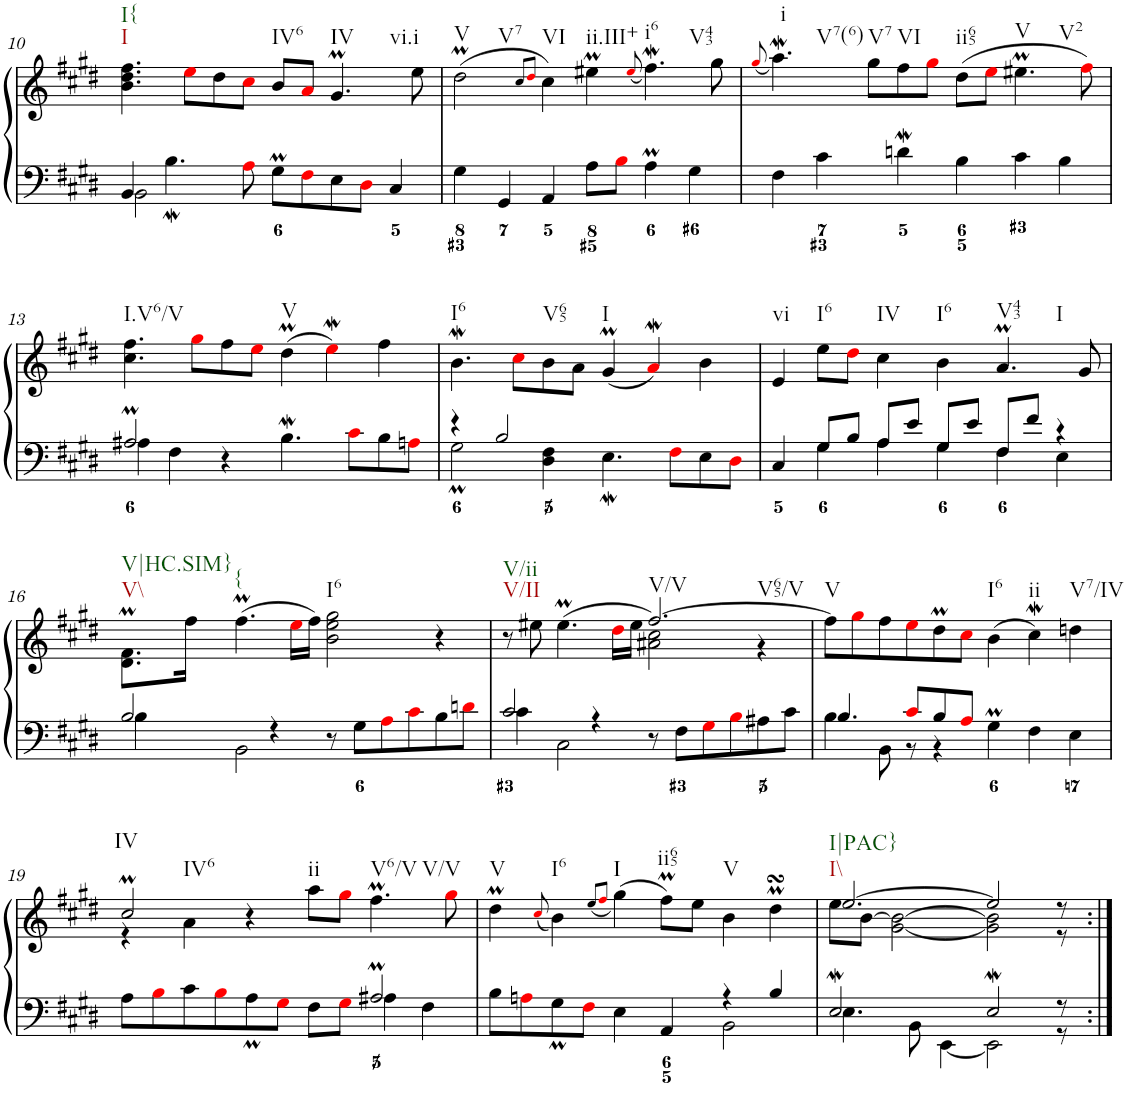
**kern	**kern
*part1	*part1
*staff2	*staff1
*I"Clavecin	*
!!LO:PB:g=z
*clefF4	*clefG2
*k[f#c#g#d#]	*k[f#c#g#d#]
*E:	*E:
*M3/2	*M3/2
=10	=10
*^	*
!	!	!LO:TX:b:t=I
!	!	!LO:TX:b:t=I{
4BB/	2BB\	4.b\ 4.dd#\ 4.ff#\
4.BW\	.	.
.	.	8eei\L
.	1ryy	8dd#\
8Ai\	.	8cc#i\J
!	!	!LO:TX:b:t=IV6
8G#m\L	.	8b/L
8F#i\	.	8ai/J
!	!	!LO:TX:b:t=IV
!	!	!LO:TX:b:t=vi.i
8E\	.	4.g#m/
8D#i\J	.	.
4C#/	.	.
.	.	8ee\
*v	*v	*
=11	=11
!	!LO:TX:b:t=V
!	!LO:TX:b:t=V7
4G#\	(>2dd#m\
4GG#/	.
.	8qcc#/L
.	8qdd#i/J
!	!LO:TX:b:t=VI
4AA/	4cc#\)
!	!LO:TX:b:t=ii.III+
8A\L	4ee#Xm\
8Bi\J	.
.	(<8qee#i/
!	!LO:TX:b:t=i6
!	!LO:TX:b:t=V43
4AM\	4.ff#W\)
4G#\	.
.	8gg#\
=12	=12
.	(<8qgg#i/
!	!LO:TX:b:t=i
!	!LO:TX:b:t=V7(6)
4F#\	4.aaw\)
4c#\	.
!	!LO:TX:b:t=V7
.	8gg#\L
!	!LO:TX:b:t=VI
4dnw\	8ff#\
.	8gg#i\J
!	!LO:TX:b:t=ii65
4B\	(>8dd#\L
.	8eei\J
!	!LO:TX:b:t=V
!	!LO:TX:b:t=V2
4c#\	4.ee#Xm\
4B\	.
.	8ff#i\)
!!LO:LB:g=z
=13	=13
*^	*
!	!	!LO:TX:b:t=I.V6/V
2A#Xm/	4A#\	4.cc#\ 4.ff#\
.	4F#\	.
.	.	8gg#i\L
4r	1ryy	8ff#\
.	.	8eei\J
!	!	!LO:TX:b:t=V
4.BW\	.	(>4dd#m\
.	.	4eewi\)
8c#i\L	.	.
8B\	.	4ff#\
8Ani\J	.	.
=14	=14	=14
!	!	!LO:TX:b:t=I6
4r	2G#m\	4.bW\
2B/	.	.
.	.	8cc#i\L
!	!	!LO:TX:b:t=V65
.	4D#\ 4F#\	8b\
.	.	8a\J
!	!	!LO:TX:b:t=I
2.ryy	4.Ew\	(<4g#m/
.	.	4awi/)
.	8F#i\L	.
.	8E\	4b\
.	8D#i\J	.
=15	=15	=15
!	!	!LO:TX:b:t=vi
4C#/	4ryy	4e/
!	!	!LO:TX:b:t=I6
8G#/L	4G#\	8ee\L
8B/J	.	8dd#i\J
!	!	!LO:TX:b:t=IV
8A/L	4A\	4cc#\
8e/J	.	.
!	!	!LO:TX:b:t=I6
8G#/L	4G#\	4b\
8e/J	.	.
!	!	!LO:TX:b:t=V43
!	!	!LO:TX:b:t=I
8F#/L	4F#\	4.aM/
8f#/J	.	.
4r	4E\	.
.	.	8g#/
!!LO:LB:g=z
=16	=16	=16
!	!	!LO:TX:b:t=V\\
!	!	!LO:TX:b:t=V|HC.SIM}
2B/	4B\	8.d#\M 8.f#\ML
.	.	16ff#\Jk
!	!	!LO:TX:b:t={
.	2BB\	(>4.ff#M\
4r	.	.
.	.	16eei\LL
.	.	16ff#\JJ)
!	!	!LO:TX:b:t=I6
8r	2.ryy	2b\ 2ee\ 2gg#\
8G#\L	.	.
8Ai\	.	.
8c#i\	.	.
8B\	.	4r
8dni\J	.	.
=17	=17	=17
*	*	*^
!	!	!LO:TX:b:t=V/II	!
!	!	!LO:TX:b:t=V/ii	!
2c#/	4c#\	8r	2.ryy
.	.	8ee#X\	.
.	2C#\	(>4.ee#m\	.
4r	.	.	.
.	.	16dd#i\LL	.
.	.	16ee#\JJ	.
!	!	!LO:TX:b:t=V/V	!
!	!	!LO:TX:b:t=V65/V	!
8r	2.ryy	[>2.ff#/)	2a#X\ 2cc#\
8F#\L	.	.	.
8G#i\	.	.	.
8Bi\	.	.	.
8A#X\	.	.	4r
8c#\J	.	.	.
*	*	*v	*v
=18	=18	=18
!	!	!LO:TX:b:t=V
4.B/	4B\	8ff#\L]
.	.	8gg#i\
.	8BB\	8ff#\
8c#i/L	8r	8eei\
8B/	4r	8dd#m\
8Ai/J	.	8cc#i\J
!	!	!LO:TX:b:t=I6
4G#m\	2.ryy	(>4b\
!	!	!LO:TX:b:t=ii
4F#\	.	4cc#W\)
!	!	!LO:TX:b:t=V7/IV
4E\	.	4ddn\
!!LO:LB:g=z
=19	=19	=19
*	*	*^
!	!	!LO:TX:b:t=IV	!
!	!	!LO:TX:b:t=IV6	!
1ryy	8A\L	2cc#M/	4r
.	8Bi\	.	.
.	8c#\	.	4a\
.	8Bi\	.	.
.	8AM\	4r	1ryy
.	8G#i\J	.	.
!	!	!LO:TX:b:t=ii	!
.	8F#\L	8aa\L	.
.	8G#i\J	8gg#i\J	.
!	!	!LO:TX:b:t=V6/V	!
!	!	!LO:TX:b:t=V/V	!
2A#Xm/	4A#\	4.ff#M\	.
.	4F#\	.	.
.	.	8gg#i\	.
*	*	*v	*v
=20	=20	=20
!	!	!LO:TX:b:t=V
1ryy	8B\L	4dd#m\
.	8Ani\	.
.	.	(<8qcc#i/
!	!	!LO:TX:b:t=I6
.	8G#m\	4b\)
.	8F#i\J	.
.	.	(<8qee/L
.	.	8qff#i/J
!	!	!LO:TX:b:t=I
.	4E\	(>4gg#\)
!	!	!LO:TX:b:t=ii65
.	4AA/	8ff#M\L)
.	.	8ee\J
!	!	!LO:TX:b:t=V
4r	2BB\	4b\
4B/	.	4dd#msSsS\
=21	=21	=21
*	*	*^
!	!	!LO:TX:b:t=I\\	!
!	!	!LO:TX:b:t=I|PAC}	!
2.Ew/	4.E\	[>2.ee/	8ee\L
.	.	.	[>8b\J
.	.	.	[<2g#\ 2b\_
.	8BB\	.	.
.	[<4EE\	.	.
2Ew/	2EE\]	2ee/]	2g#\] 2b\]
8r	8r	8r	8r
*v	*v	*	*
*	*v	*v
=:|!	=:|!
*-	*-
